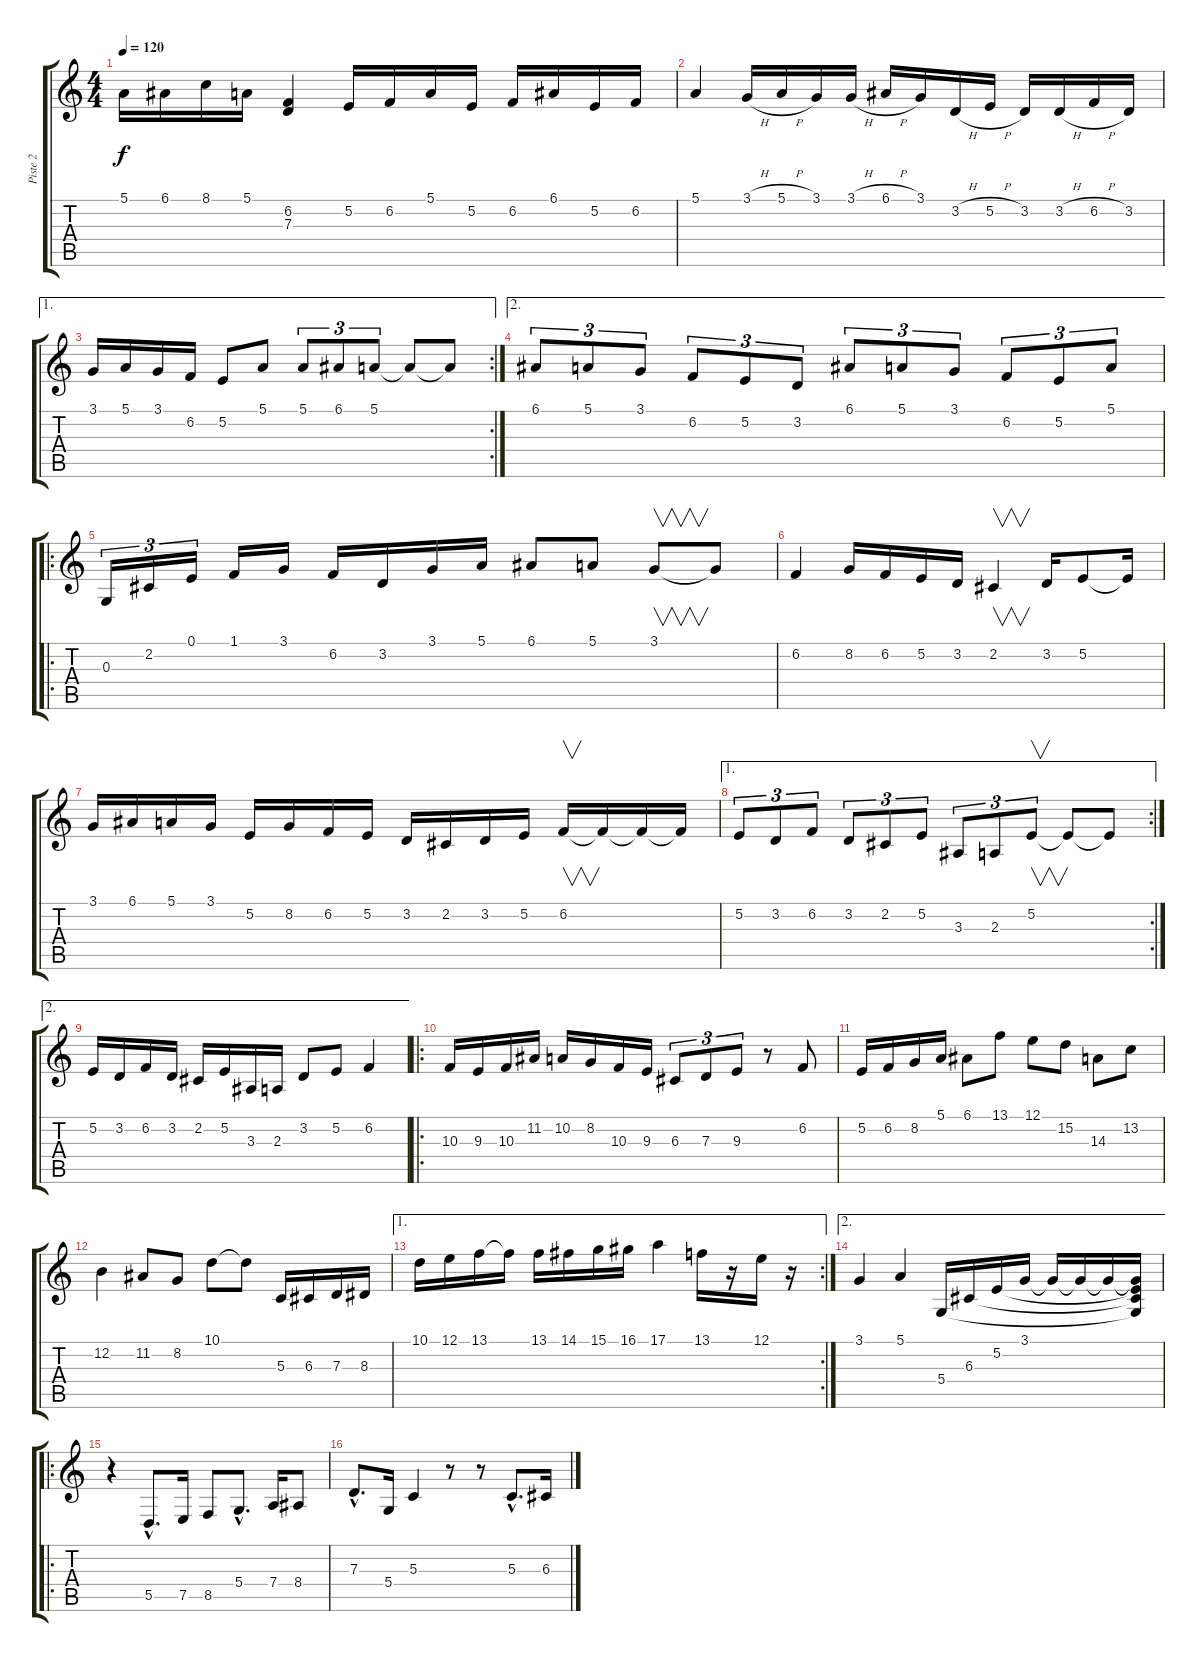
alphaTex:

\track ("Piste 2" "Piste 2") {instrument brightacousticpiano}
\staff {score tabs}
\tuning (E4 B3 G3 D3 A2 E2) {hide}
\ts (4 4)
\tempo 120
\clef g2
\ks c
5.1.16{dy f} 6.1.16 8.1.16 5.1.16 (6.2 7.3).4 5.2.16 6.2.16 5.1.16 5.2.16 6.2.16 6.1.16 5.2.16 6.2.16 |
5.1.4 3.1{h}.16 5.1{h}.16 3.1.16 3.1{h}.16 6.1{h}.16 3.1.16 3.2{h}.16 5.2{h}.16 3.2.16 3.2{h}.16 6.2{h}.16 3.2.16 |
\ae 1
\rc 2
3.1.16 5.1.16 3.1.16 6.2.16 5.2.8 5.1.8 5.1.8{tu (3 2)} 6.1.8{tu (3 2)} 5.1.8{tu (3 2)} 5.1{t}.8 5.1{t}.8 |
\ae 2
6.1.8{tu (3 2)} 5.1.8{tu (3 2)} 3.1.8{tu (3 2)} 6.2.8{tu (3 2)} 5.2.8{tu (3 2)} 3.2.8{tu (3 2)} 6.1.8{tu (3 2)} 5.1.8{tu (3 2)} 3.1.8{tu (3 2)} 6.2.8{tu (3 2)} 5.2.8{tu (3 2)} 5.1.8{tu (3 2)} |
\ro
0.3.16{tu (3 2)} 2.2.16{tu (3 2)} 0.1.16{tu (3 2)} 1.1.16 3.1.16 6.2.16 3.2.16 3.1.16 5.1.16 6.1.8 5.1.8 3.1.8{v} 3.1{t}.8 |
6.2.4 8.2.16 6.2.16 5.2.16 3.2.16 2.2.4{v} 3.2.16 5.2.8 5.2{t}.16 |
3.1.16 6.1.16 5.1.16 3.1.16 5.2.16 8.2.16 6.2.16 5.2.16 3.2.16 2.2.16 3.2.16 5.2.16 6.2.16{v} 6.2{t}.16 6.2{t}.16 6.2{t}.16 |
\ae 1
\rc 2
5.2.8{tu (3 2)} 3.2.8{tu (3 2)} 6.2.8{tu (3 2)} 3.2.8{tu (3 2)} 2.2.8{tu (3 2)} 5.2.8{tu (3 2)} 3.3.8{tu (3 2)} 2.3.8{tu (3 2)} 5.2.8{v tu (3 2)} 5.2{t}.8 5.2{t}.8 |
\ae 2
5.2.16 3.2.16 6.2.16 3.2.16 2.2.16 5.2.16 3.3.16 2.3.16 3.2.8 5.2.8 6.2.4 |
\ro
10.3.16 9.3.16 10.3.16 11.2.16 10.2.16 8.2.16 10.3.16 9.3.16 6.3.8{tu (3 2)} 7.3.8{tu (3 2)} 9.3.8{tu (3 2)} r.8 6.2.8 |
5.2.16 6.2.16 8.2.16 5.1.16 6.1.8 13.1.8 12.1.8 15.2.8 14.3.8 13.2.8 |
12.2.4 11.2.8 8.2.8 10.1.8 10.1{t}.8 5.3.16 6.3.16 7.3.16 8.3.16 |
\ae 1
\rc 2
10.1.16 12.1.16 13.1.16 13.1{t}.16 13.1.16 14.1.16 15.1.16 16.1.16 17.1.4 13.1.16 r.16 12.1.16 r.16 |
\ae 2
3.1.4 5.1.4 5.4.16 6.3.16 5.2.16 3.1.16 3.1{t}.16 3.1{t}.16 3.1{t}.16 (3.1{t} 5.2{t} 6.3{t} 5.4{t}).16 |
\ro
r.4 5.5{hac}.8{d} 7.5.16 8.5.8 5.4{hac}.8{d} 7.4.16 8.4.8 |
7.3{hac}.8{d} 5.4.16 5.3.4 r.8 r.8 5.3{hac}.8{d} 6.3.16
